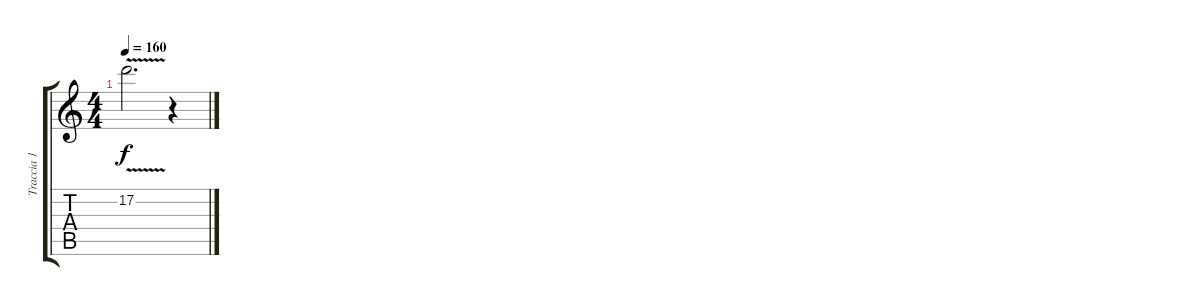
\track ("Traccia 1" "Traccia 1") {instrument distortionguitar}
\staff {score tabs}
\tuning (D4 A3 F3 C3 G2 D2) {hide}
\ts (4 4)
\tempo 160
\clef g2
\ks c
17.2{v t}.2{d dy f} r.4
